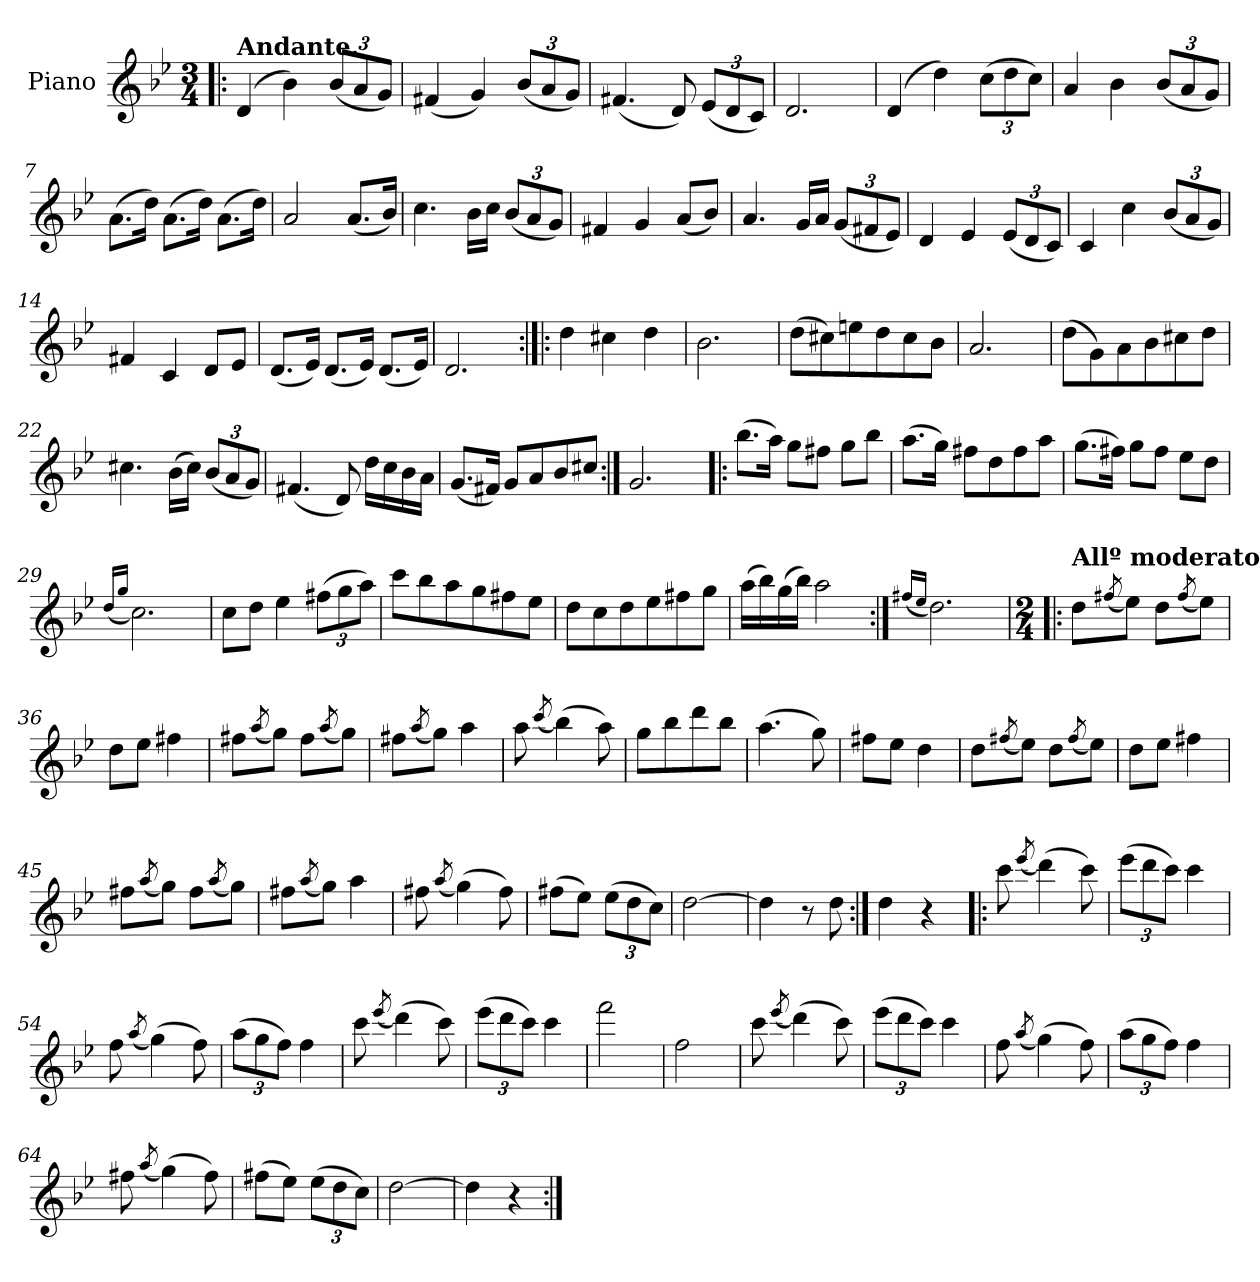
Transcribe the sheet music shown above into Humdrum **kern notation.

**kern
*part1
*staff1
*I"Piano
*I'Pno
*clefG2
*k[b-e-]
*g:
*M3/4
=1!|:
!LO:TX:a:B:t=Andante.
(>4d/
4b-\)
*Xbrackettup
(<12b-/L
12a/
12g/J)
=2
(<4f#X/
4g/)
(<12b-/L
12a/
12g/J)
=3
(<4.f#X/
8d/)
(<12e-/L
12d/
12c/J)
=4
2.d/
!!LO:LB:g=z
=5
(>4d/
4dd\)
(>12cc\L
12dd\
12cc\J)
=6
4a/
4b-\
(<12b-/L
12a/
12g/J)
=7
(>8.a\L
16dd\Jk)
(>8.a\L
16dd\Jk)
(>8.a\L
16dd\Jk)
=8
2a/
(<8.a/L
16b-/Jk)
=9
4.cc\
16b-\LL
16cc\JJ
(<12b-/L
12a/
12g/J)
!!LO:LB:g=z
=10
4f#X/
4g/
(<8a/L
8b-/J)
=11
4.a/
16g/LL
16a/JJ
(<12g/L
12f#X/
12e-/J)
=12
4d/
4e-/
(<12e-/L
12d/
12c/J)
=13
4c/
4cc\
(<12b-/L
12a/
12g/J)
=14
4f#X/
4c/
8d/L
8e-/J
!!LO:LB:g=z
=15
(<8.d/L
16e-/Jk)
(<8.d/L
16e-/Jk)
(<8.d/L
16e-/Jk)
=16
2.d/
=17:|!|:
4dd\
4cc#X\
4dd\
=18
2.b-\
=19
(>8dd\L
8cc#X\)
8een\
8dd\
8cc#\
8b-\J
=20
2.a/
!!LO:LB:g=z
=21
(>8dd\L
8g\)
8a\
8b-\
8cc#X\
8dd\J
=22
4.cc#X\
(>16b-\LL
16cc#\JJ)
(<12b-/L
12a/
12g/J)
=23
(<4.f#X/
8d/)
16dd\LL
16cc\
16b-\
16a\JJ
=24
(<8.g/L
16f#X/Jk)
8g/L
8a/
8b-/
8cc#X/J
=25:|!
2.g/
!!LO:LB:g=z
=26!|:
(>8.bb-\L
16aa\Jk)
8gg\L
8ff#X\J
8gg\L
8bb-\J
=27
(>8.aa\L
16gg\Jk)
8ff#X\L
8dd\
8ff#\
8aa\J
=28
(>8.gg\L
16ff#X\Jk)
8gg\L
8ff#\J
8ee-\L
8dd\J
=29
(<16qdd/LL
16qgg/JJ
2.cc\)
!!LO:LB:g=z
=30
8cc\L
8dd\J
4ee-\
(>12ff#X\L
12gg\
12aa\J)
=31
8ccc\L
8bb-\
8aa\
8gg\
8ff#X\
8ee-\J
=32
8dd\L
8cc\
8dd\
8ee-\
8ff#X\
8gg\J
=33
(>16aa\LL
16bb-\)
(>16gg\
16bb-\JJ)
2aa\
=34:|!
(<16qff#X/LL
16qee-/JJ
2.dd\)
!!LO:LB:g=z
=35!|:
*M2/4
!LO:TX:a:B:t=Allº moderato.
8dd\L
(<8qff#X/
8ee-\J)
8dd\L
(<8qff#/
8ee-\J)
=36
8dd\L
8ee-\J
4ff#X\
=37
8ff#X\L
(<8qaa/
8gg\J)
8ff#\L
(<8qaa/
8gg\J)
=38
8ff#X\L
(<8qaa/
8gg\J)
4aa\
=39
8aa\
(<8qccc/
(>4bb-\)
8aa\)
=40
8gg\L
8bb-\
8ddd\
8bb-\J
!!LO:LB:g=z
=41
(>4.aa\
8gg\)
=42
8ff#X\L
8ee-\J
4dd\
=43
8dd\L
(<8qff#X/
8ee-\J)
8dd\L
(<8qff#/
8ee-\J)
=44
8dd\L
8ee-\J
4ff#X\
=45
8ff#X\L
(<8qaa/
8gg\J)
8ff#\L
(<8qaa/
8gg\J)
=46
8ff#X\L
(<8qaa/
8gg\J)
4aa\
!!LO:LB:g=z
=47
8ff#X\
(<8qaa/
(>4gg\)
8ff#\)
=48
(>8ff#X\L
8ee-\J)
(>12ee-\L
12dd\
12cc\J)
=49
[2dd\
=50
4dd\]
8r
8dd\
=51:|!
4dd\
4r
=52!|:
8ccc\
(<8qeee-/
(>4ddd\)
8ccc\)
=53
(>12eee-\L
12ddd\
12ccc\J)
4ccc\
!!LO:LB:g=z
=54
8ff\
(<8qaa/
(>4gg\)
8ff\)
=55
(>12aa\L
12gg\
12ff\J)
4ff\
=56
8ccc\
(<8qeee-/
(>4ddd\)
8ccc\)
=57
(>12eee-\L
12ddd\
12ccc\J)
4ccc\
=58
2fff\
=59
2ff\
=60
8ccc\
(<8qeee-/
(>4ddd\)
8ccc\)
!!LO:PB:g=z
=61
(>12eee-\L
12ddd\
12ccc\J)
4ccc\
=62
8ff\
(<8qaa/
(>4gg\)
8ff\)
=63
(>12aa\L
12gg\
12ff\J)
4ff\
=64
8ff#X\
(<8qaa/
(>4gg\)
8ff#\)
=65
(>8ff#X\L
8ee-\J)
(>12ee-\L
12dd\
12cc\J)
=66
[2dd\
=67
4dd\]
4r
=:|!
*-
